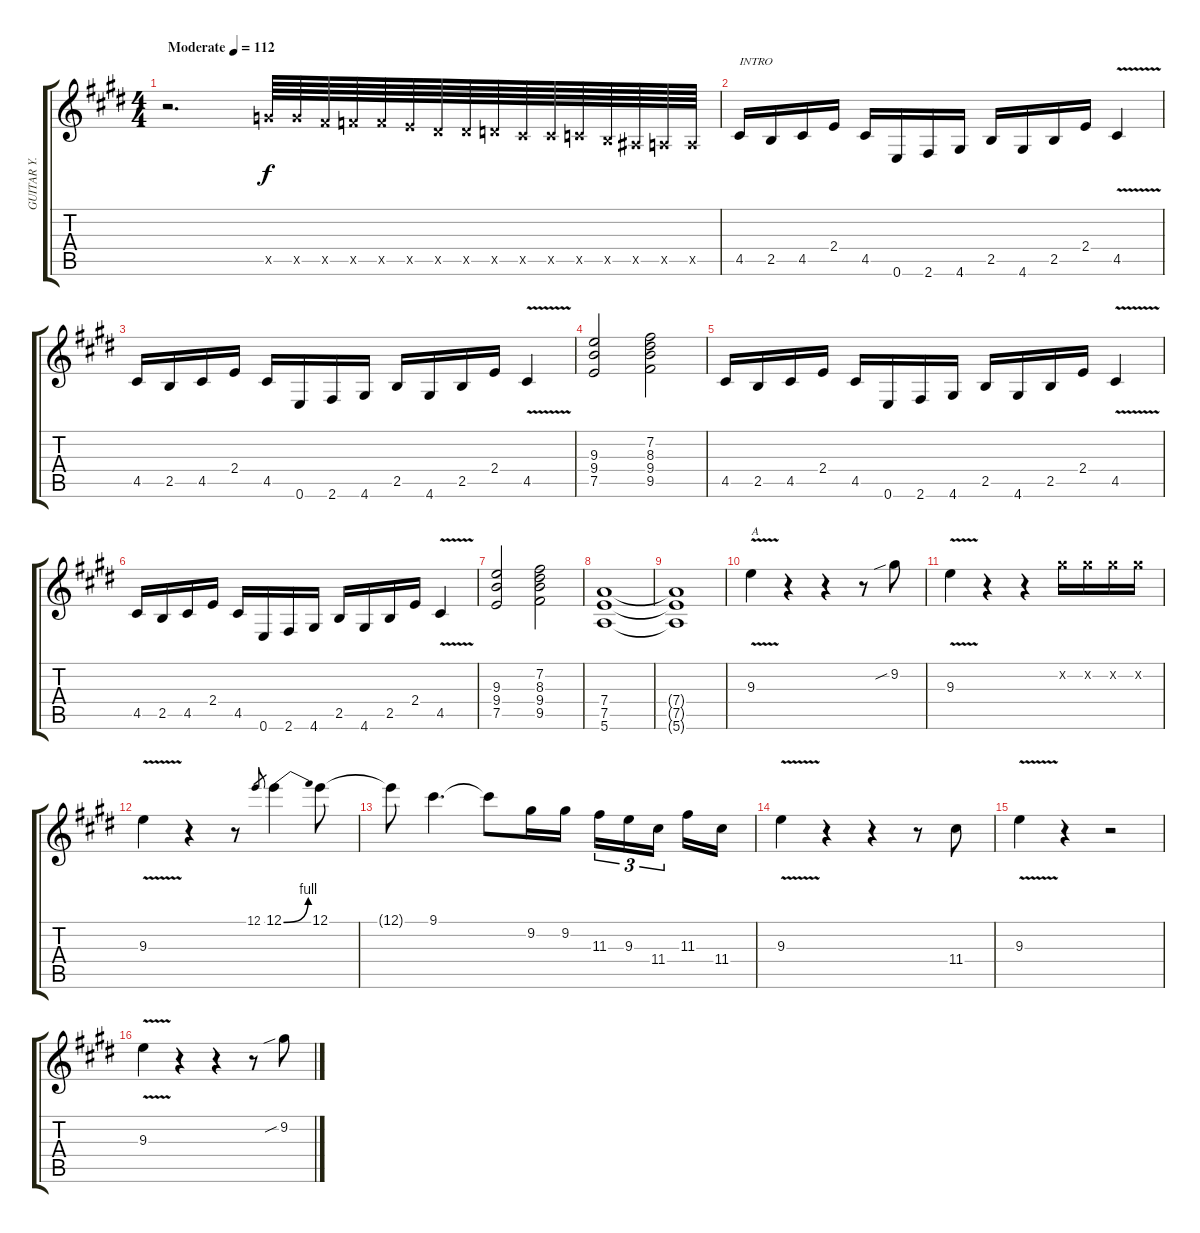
\track ("GUITAR Y. MALMSTEEN" "GUITAR Y. ") {instrument overdrivenguitar}
\staff {score tabs}
\tuning (E4 B3 G3 D3 A2 E2) {hide}
\ts (4 4)
\tempo (112 "Moderate")
\clef g2
\ks c#minor
r.2{d dy f instrument overdrivenguitar} 10.5{x}.64 10.5{x}.64 9.5{x}.64 8.5{x}.64 8.5{x}.64 7.5{x}.64 6.5{x}.64 6.5{x}.64 5.5{x}.64 4.5{x}.64 4.5{x}.64 3.5{x}.64 2.5{x}.64 1.5{x}.64 0.5{x}.64 0.5{x}.64 |
4.5.16{txt "INTRO"} 2.5.16 4.5.16 2.4.16 4.5.16 0.6.16 2.6.16 4.6.16 2.5.16 4.6.16 2.5.16 2.4.16 4.5{v}.4 |
4.5.16 2.5.16 4.5.16 2.4.16 4.5.16 0.6.16 2.6.16 4.6.16 2.5.16 4.6.16 2.5.16 2.4.16 4.5{v}.4 |
(9.3 9.4 7.5).2 (7.2 8.3 9.4 9.5).2 |
4.5.16 2.5.16 4.5.16 2.4.16 4.5.16 0.6.16 2.6.16 4.6.16 2.5.16 4.6.16 2.5.16 2.4.16 4.5{v}.4 |
4.5.16 2.5.16 4.5.16 2.4.16 4.5.16 0.6.16 2.6.16 4.6.16 2.5.16 4.6.16 2.5.16 2.4.16 4.5{v}.4 |
(9.3 9.4 7.5).2 (7.2 8.3 9.4 9.5).2 |
(7.4 7.5 5.6).1 |
(7.4{t} 7.5{t} 5.6{t}).1 |
9.3{v}.4{txt "A"} r.4 r.4 r.8 9.2{sib}.8 |
9.3{v}.4 r.4 r.4 9.2{x}.16 9.2{x}.16 9.2{x}.16 9.2{x}.16 |
9.3{v}.4 r.4 r.8 12.1.8{gr} 12.1{be (bend 0 0 60 4)}.4 12.1.8 |
12.1{t}.8 9.1.4{d} 9.1{t}.8 9.2.16 9.2.16 11.3.16{tu (3 2)} 9.3.16{tu (3 2)} 11.4.16{tu (3 2) beam splitsecondary} 11.3.16 11.4.16 |
9.3{v}.4 r.4 r.4 r.8 11.4.8 |
9.3{v}.4 r.4 r.2 |
9.3{v}.4 r.4 r.4 r.8 9.2{sib}.8
